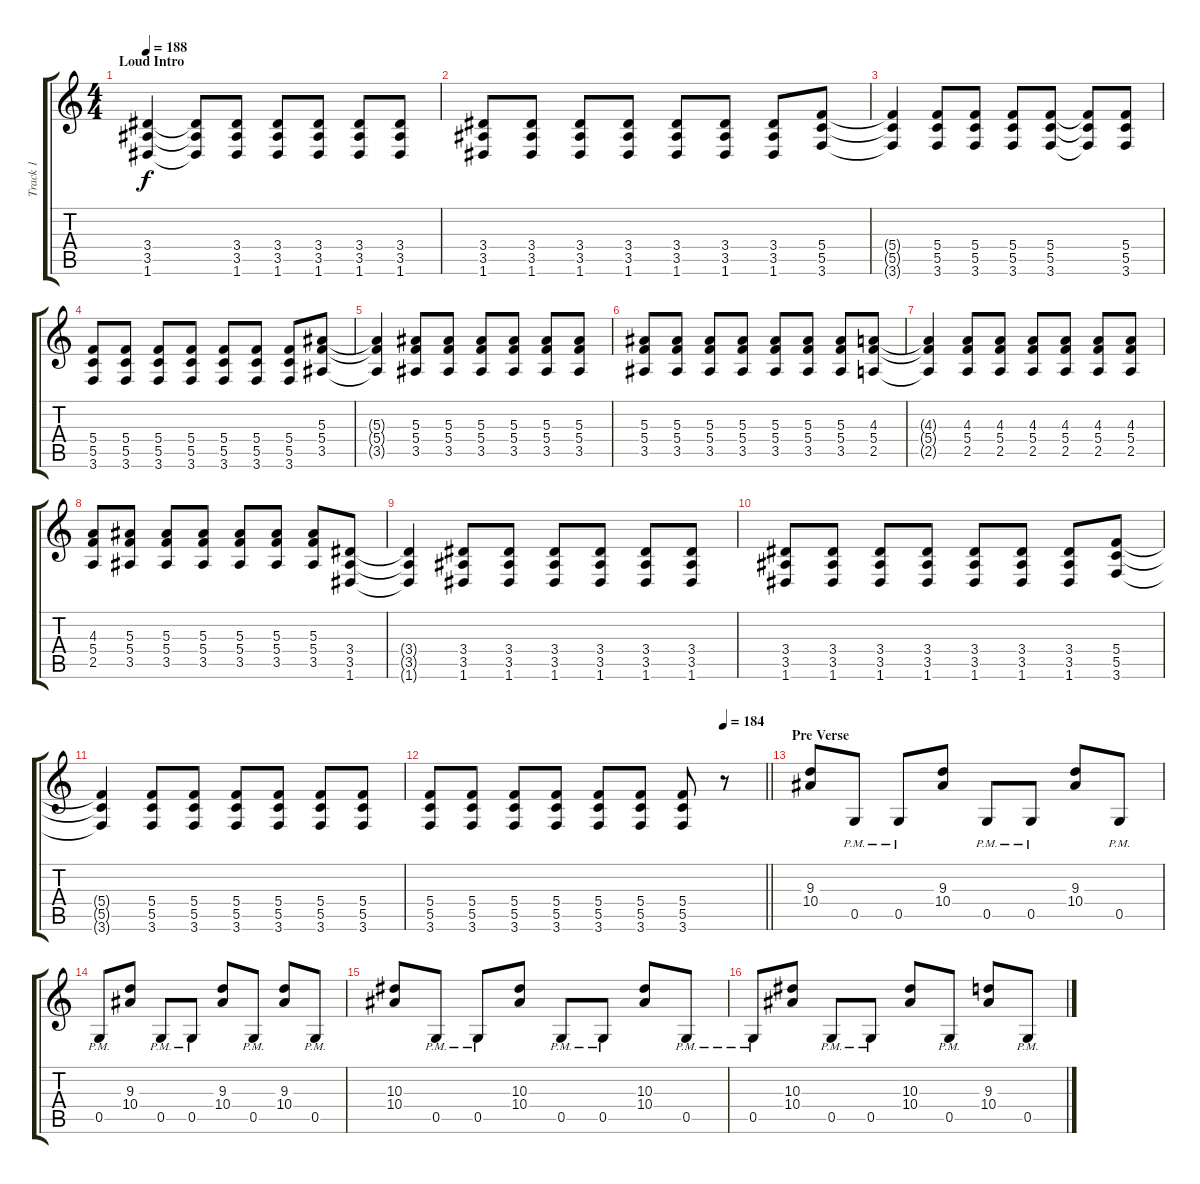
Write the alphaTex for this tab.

\track ("Track 1" "Track 1") {instrument overdrivenguitar}
\staff {score tabs}
\tuning (D4 A3 F3 C3 G2 D2) {hide}
\ts (4 4)
\section ("" "Loud Intro")
\tempo 188
\clef g2
\ks c
(3.4 3.5 1.6).4{dy f volume 10 balance 7} (3.4{t} 3.5{t} 1.6{t}).8 (3.4 3.5 1.6).8 (3.4 3.5 1.6).8 (3.4 3.5 1.6).8 (3.4 3.5 1.6).8 (3.4 3.5 1.6).8 |
(3.4 3.5 1.6).8 (3.4 3.5 1.6).8 (3.4 3.5 1.6).8 (3.4 3.5 1.6).8 (3.4 3.5 1.6).8 (3.4 3.5 1.6).8 (3.4 3.5 1.6).8 (5.4 5.5 3.6).8 |
(5.4{t} 5.5{t} 3.6{t}).4 (5.4 5.5 3.6).8 (5.4 5.5 3.6).8 (5.4 5.5 3.6).8 (5.4 5.5 3.6).8 (5.4{t} 5.5{t} 3.6{t}).8 (5.4 5.5 3.6).8 |
(5.4 5.5 3.6).8 (5.4 5.5 3.6).8 (5.4 5.5 3.6).8 (5.4 5.5 3.6).8 (5.4 5.5 3.6).8 (5.4 5.5 3.6).8 (5.4 5.5 3.6).8 (5.3 5.4 3.5).8 |
(5.3{t} 5.4{t} 3.5{t}).4 (5.3 5.4 3.5).8 (5.3 5.4 3.5).8 (5.3 5.4 3.5).8 (5.3 5.4 3.5).8 (5.3 5.4 3.5).8 (5.3 5.4 3.5).8 |
(5.3 5.4 3.5).8 (5.3 5.4 3.5).8 (5.3 5.4 3.5).8 (5.3 5.4 3.5).8 (5.3 5.4 3.5).8 (5.3 5.4 3.5).8 (5.3 5.4 3.5).8 (4.3 5.4 2.5).8 |
(4.3{t} 5.4{t} 2.5{t}).4 (4.3 5.4 2.5).8 (4.3 5.4 2.5).8 (4.3 5.4 2.5).8 (4.3 5.4 2.5).8 (4.3 5.4 2.5).8 (4.3 5.4 2.5).8 |
(4.3 5.4 2.5).8 (5.3 5.4 3.5).8 (5.3 5.4 3.5).8 (5.3 5.4 3.5).8 (5.3 5.4 3.5).8 (5.3 5.4 3.5).8 (5.3 5.4 3.5).8 (3.4 3.5 1.6).8 |
(3.4{t} 3.5{t} 1.6{t}).4 (3.4 3.5 1.6).8 (3.4 3.5 1.6).8 (3.4 3.5 1.6).8 (3.4 3.5 1.6).8 (3.4 3.5 1.6).8 (3.4 3.5 1.6).8 |
(3.4 3.5 1.6).8 (3.4 3.5 1.6).8 (3.4 3.5 1.6).8 (3.4 3.5 1.6).8 (3.4 3.5 1.6).8 (3.4 3.5 1.6).8 (3.4 3.5 1.6).8 (5.4 5.5 3.6).8 |
(5.4{t} 5.5{t} 3.6{t}).4 (5.4 5.5 3.6).8 (5.4 5.5 3.6).8 (5.4 5.5 3.6).8 (5.4 5.5 3.6).8 (5.4 5.5 3.6).8 (5.4 5.5 3.6).8 |
\tempo (184 0.875)
\barLineRight lightlight
(5.4 5.5 3.6).8 (5.4 5.5 3.6).8 (5.4 5.5 3.6).8 (5.4 5.5 3.6).8 (5.4 5.5 3.6).8 (5.4 5.5 3.6).8 (5.4 5.5 3.6).8 r.8 |
\section ("" "Pre Verse")
(9.3 10.4).8{volume 13} 0.5{pm}.8 0.5{pm}.8 (9.3 10.4).8 0.5{pm}.8 0.5{pm}.8 (9.3 10.4).8 0.5{pm}.8 |
0.5{pm}.8 (9.3 10.4).8 0.5{pm}.8 0.5{pm}.8 (9.3 10.4).8 0.5{pm}.8 (9.3 10.4).8 0.5{pm}.8 |
(10.3 10.4).8 0.5{pm}.8 0.5{pm}.8 (10.3 10.4).8 0.5{pm}.8 0.5{pm}.8 (10.3 10.4).8 0.5{pm}.8 |
0.5{pm}.8 (10.3 10.4).8 0.5{pm}.8 0.5{pm}.8 (10.3 10.4).8 0.5{pm}.8 (9.3 10.4).8 0.5{pm}.8
